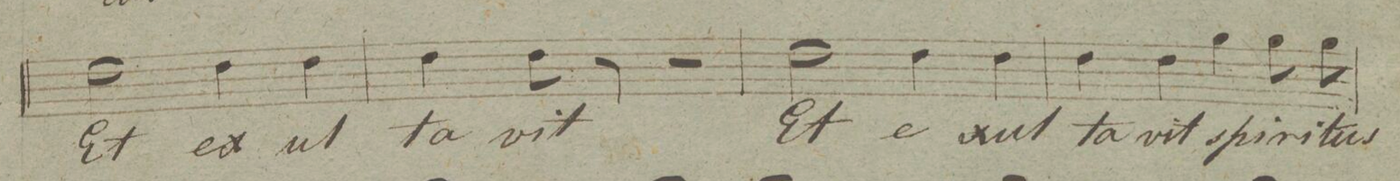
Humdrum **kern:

**kern	**text	**dynam
*I"Alto.	*	*
*clefC3	*	*
*k[]	*	*
*met(c|)	*	*
*M2/2	*	*
2e\	Et	.
4e\	e-	.
4e\	-xul-	.
=12	=12	=12
4e\	-ta-	.
8e\	-vit	.
8r	.	.
2r	.	.
=13	=13	=13
2e\	Et	.
4e\	e-	.
4e\	-xul-	.
=14	=14	=14
4e\	-ta-	.
4e\	-vit	.
4a\	spi-	.
8a\	-ri-	.
8a\	-tus	.
=15	=15	=15
*-	*-	*-
